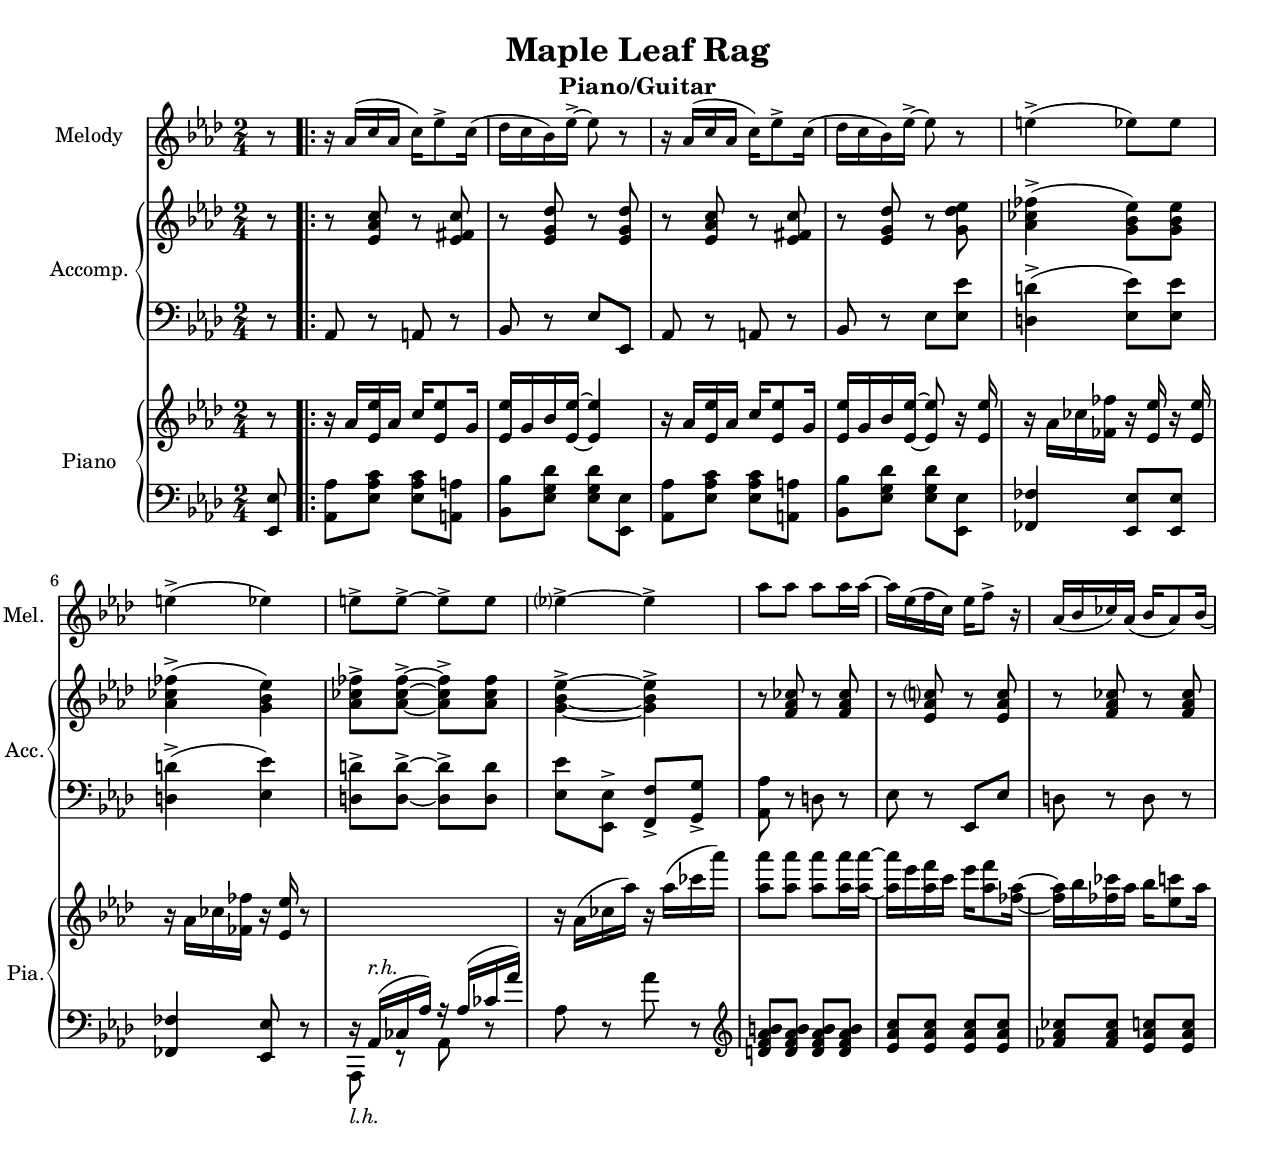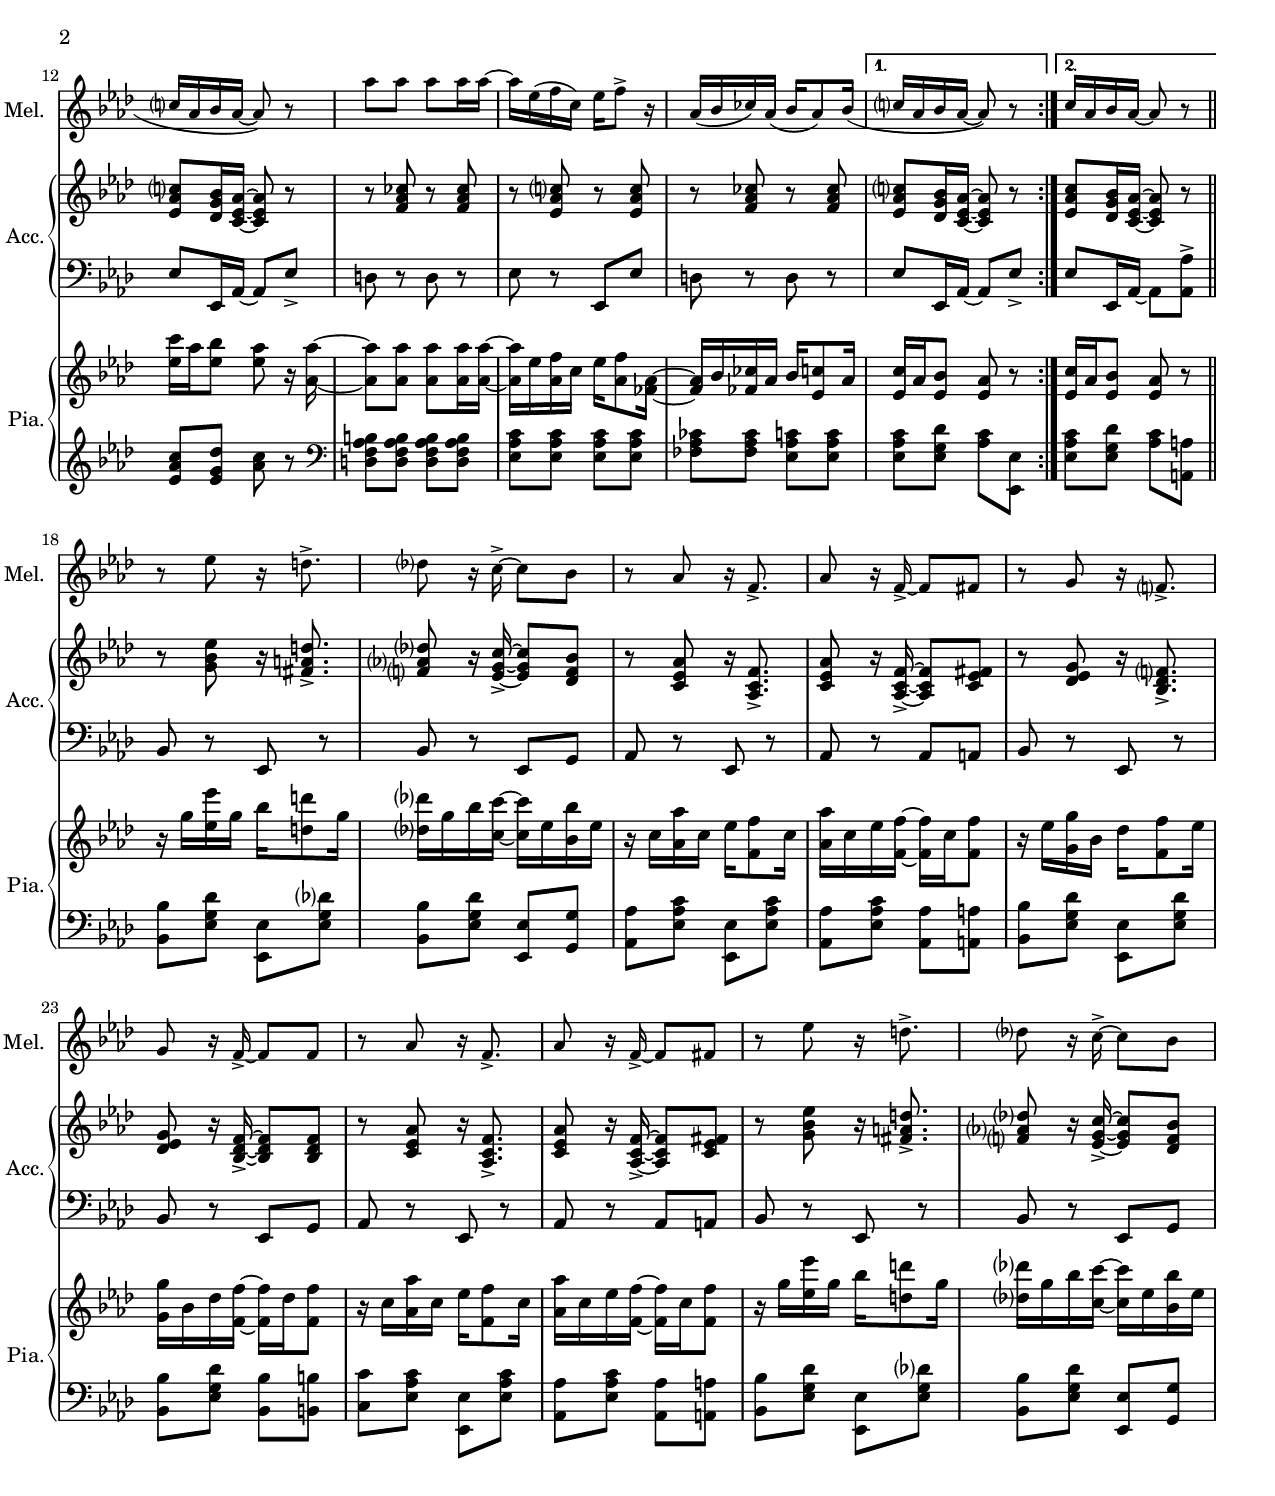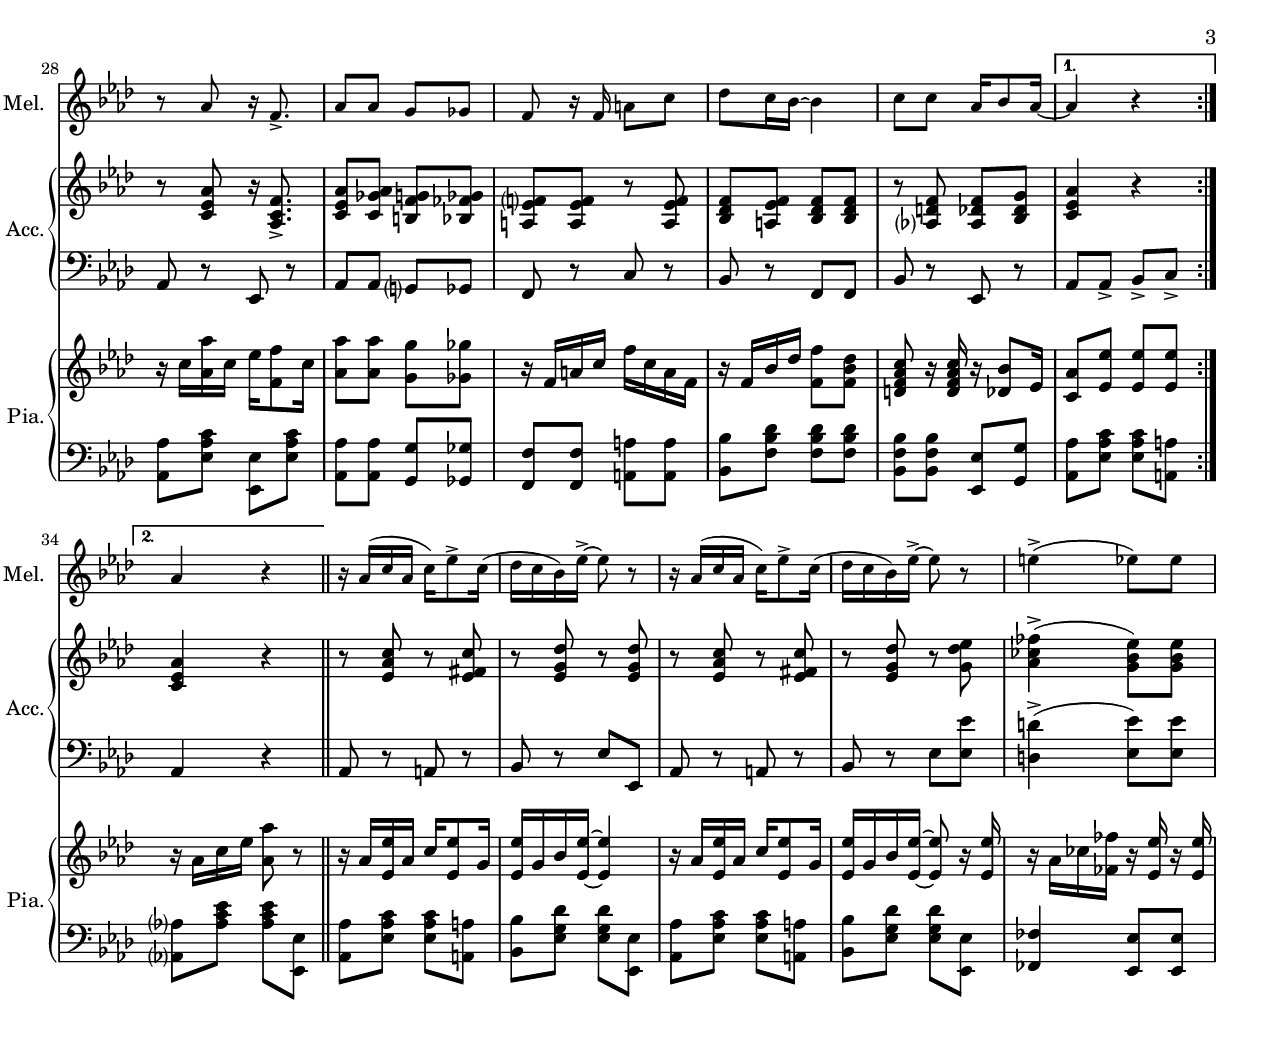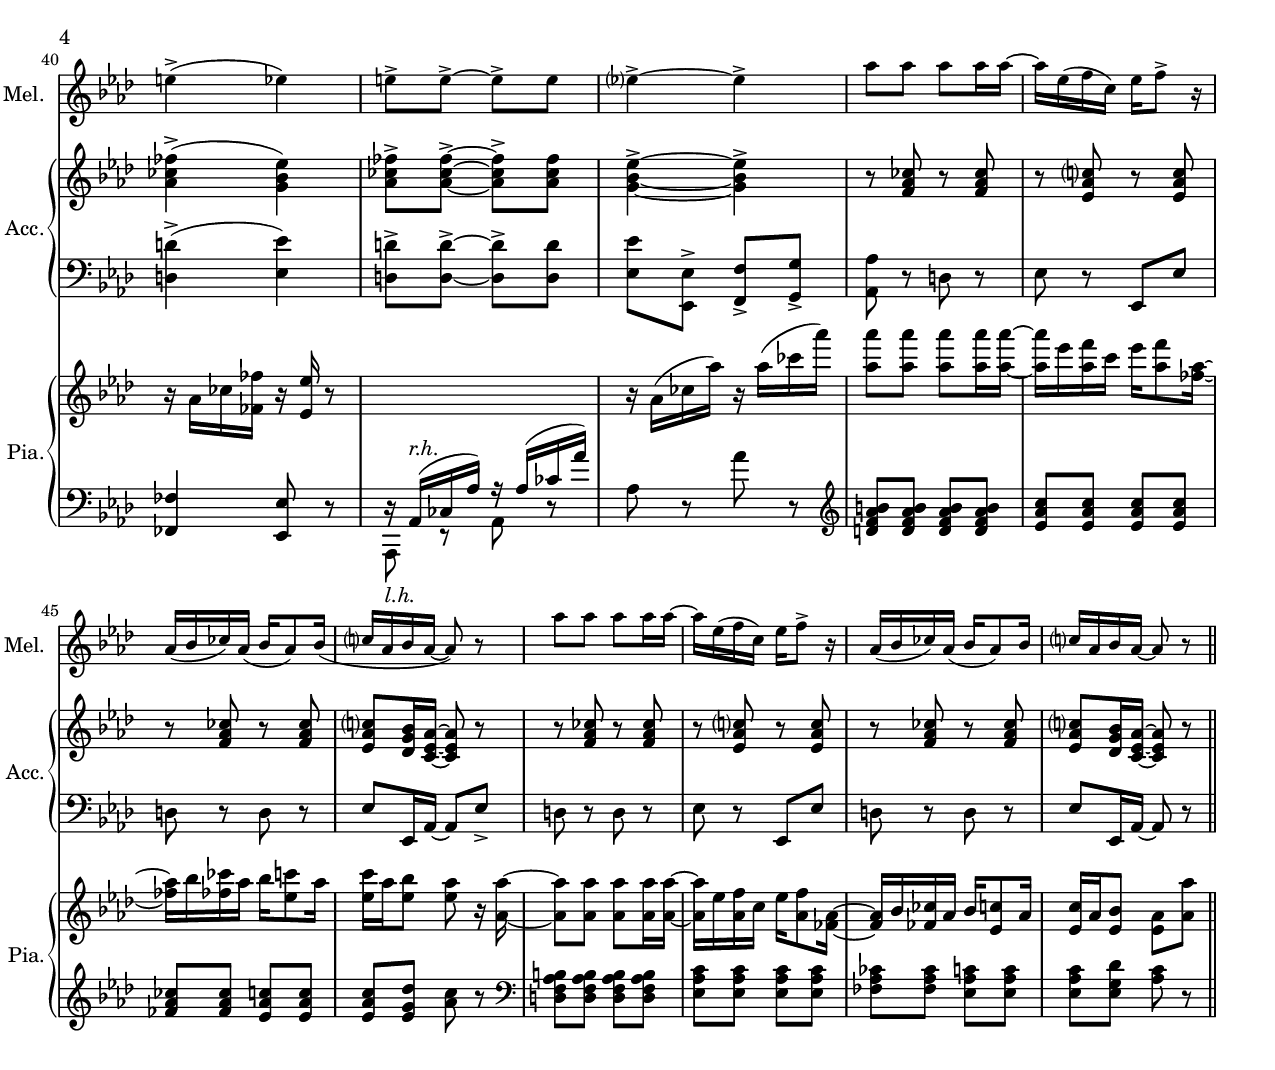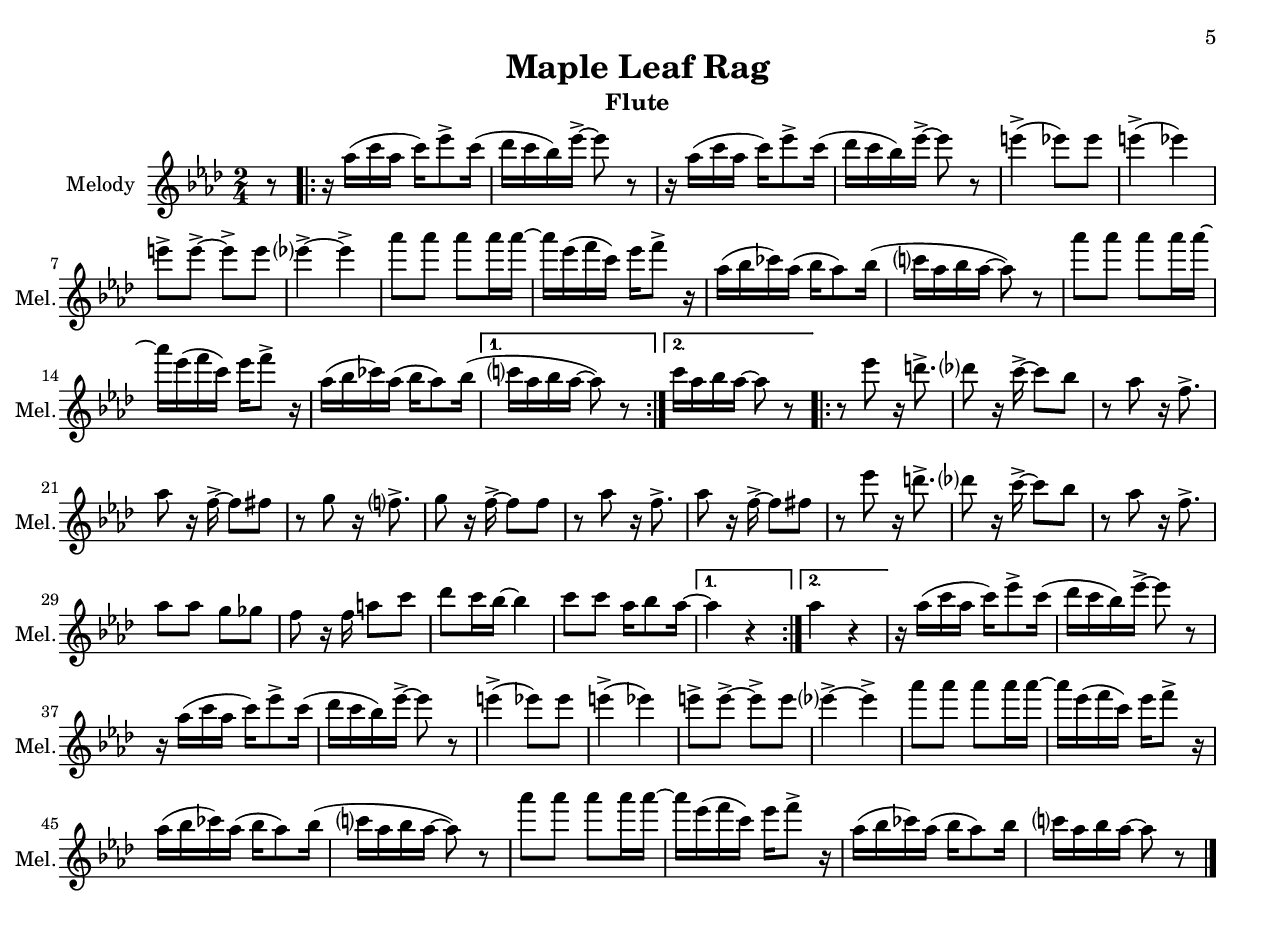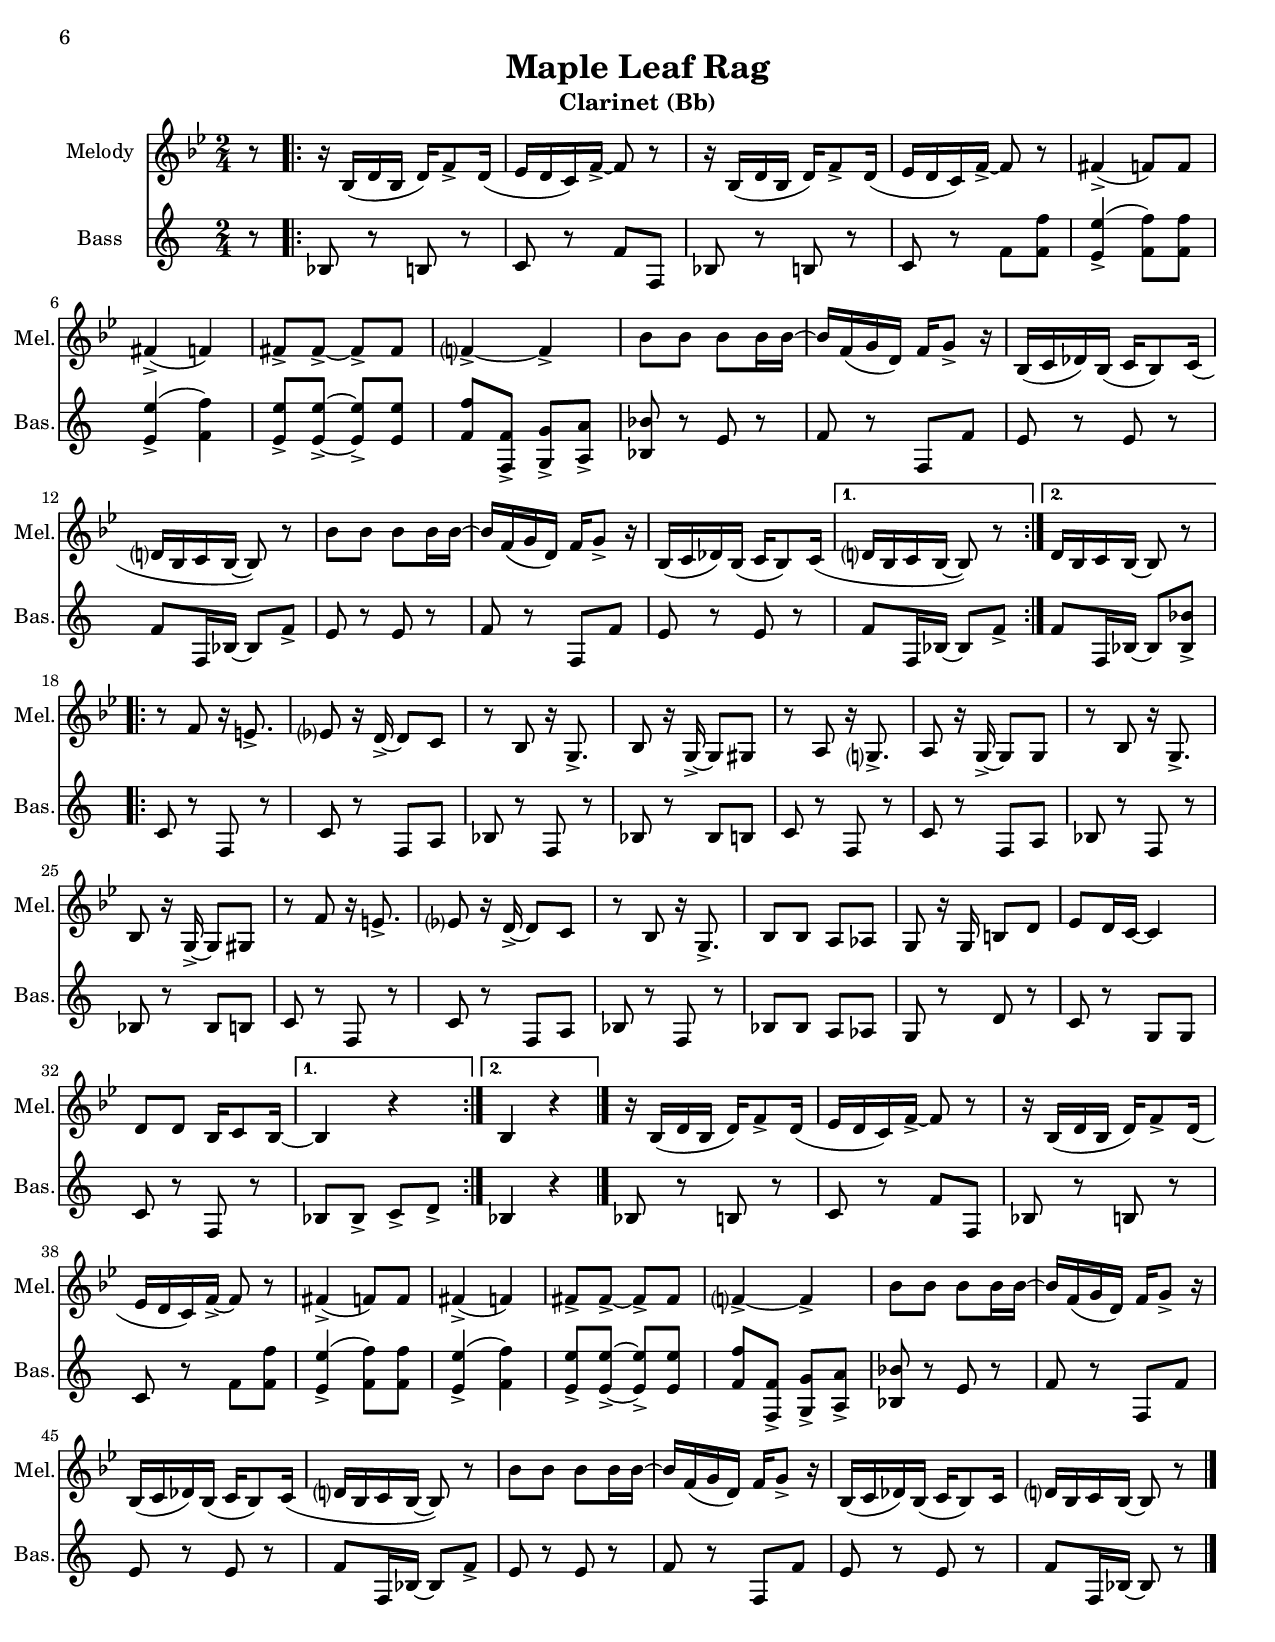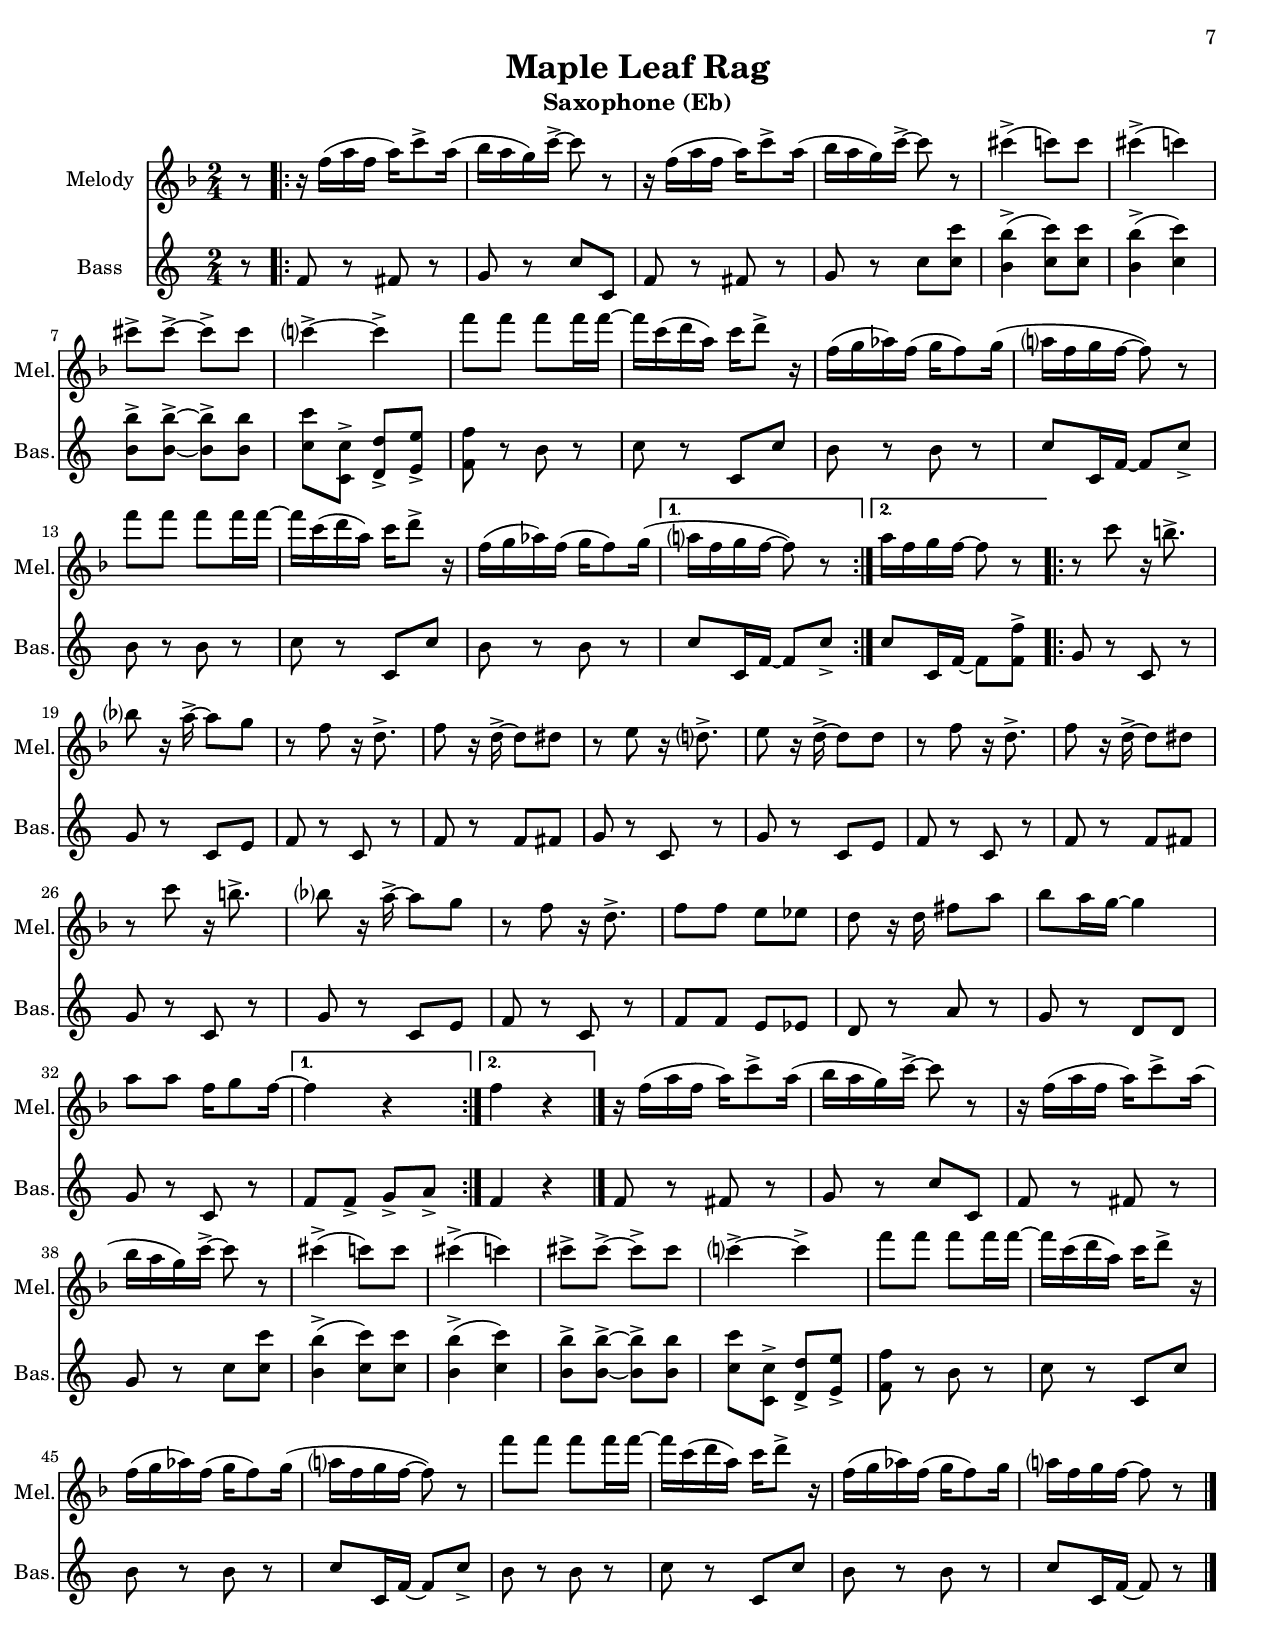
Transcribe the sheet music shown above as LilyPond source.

% -*- coding: utf-8; -*-
\version "2.10.33"
%%%%%%%%%%%%%%%%%%%%%%%%%%%%%%%%%%%%%%%%%%%%%%%%%%%%%%%%%%%%%%%%
% standard "guitar" chord notation

chExceptionMusic = {
  <c f g>1-\markup { \super "sus" }
  <c e g b>1-\markup { \super "maj7" }
  <c e g b d>1-\markup { \super "maj9" }
  <c ees ges>1-\markup { \super "dim" }
  <c ees ges beses>1-\markup { \super "dim7" }
}
chExceptionsShort =#(sequential-music-to-chord-exceptions chExceptionMusic #t)
chExceptions = #(append
  (sequential-music-to-chord-exceptions chExceptionMusic #t)
  ignatzekExceptions)

chordProperties = \sequential { 
    \set majorSevenSymbol = \markup { "maj7" }
    \set chordNameExceptions = #chExceptionsShort
}

\header {
  title = "Maple Leaf Rag"
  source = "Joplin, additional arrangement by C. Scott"
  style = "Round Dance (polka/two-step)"
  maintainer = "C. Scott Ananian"
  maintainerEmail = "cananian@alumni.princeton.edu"
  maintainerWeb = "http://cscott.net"
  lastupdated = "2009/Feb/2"
  meter = 240 % ???
}
#(set-default-paper-size "letter")
#(set-global-staff-size 18)

pianotopA = {
    r16 aes'16 <ees' ees''> aes' c'' <ees' ees''>8 g'16 |
    <ees' ees''>16 g' bes' <ees' ees''> ~ <ees' ees''>4 |
    r16 aes'16 <ees' ees''> aes' c'' <ees' ees''>8 g'16 |
    <ees' ees''>16 g' bes' <ees' ees''> ~ <ees' ees''>8 r16 <ees' ees''>16 |

    r16 aes'16 ces'' <fes' fes''> r <ees' ees''> r <ees' ees''> |
    r16 aes'16 ces'' <fes' fes''> r <ees' ees''> r8 |
    \change Staff = "lower" \stemUp \slurUp
    r16 aes,(^\markup{ \italic "r.h." } ces aes) r aes( ces' aes') |
    \change Staff = "upper" \stemNeutral \slurNeutral
    r16 aes'( ces'' aes'') r aes''( ces''' aes''') |

    <aes'' aes'''>8 <aes'' aes'''> <aes'' aes'''> <aes'' aes'''>16 <aes'' aes'''> ~ |
    <aes'' aes'''>16 ees''' <aes'' f'''> c''' ees''' <aes'' f'''>8 <aes'' fes''>16 ~ |
    <aes'' fes''>16 bes'' <fes'' ces'''> aes'' bes'' <ees'' c'''>8 aes''16 |
    <ees'' c'''>16 aes'' <ees'' bes''>8 <ees'' aes''> r16 <aes' aes''> ~ |

    <aes' aes''>8 <aes' aes''> <aes' aes''> <aes' aes''>16 <aes' aes''> ~ |
    <aes' aes''>16 ees'' <aes' f''> c'' ees'' <aes' f''>8 <aes' fes'>16 ~ |
    <aes' fes'>16 bes' <fes' ces''> aes' bes' <ees' c''>8 aes'16 |
}
pianotop = {
  \tag #'key \key aes \major
  \time 2/4

  \partial 8 r8
  \repeat volta 2 {
    \pianotopA
  }
  \alternative {
    { <ees' c''>16 aes' <ees' bes'>8 <ees' aes'> r8 | }
    { <ees' c''>16 aes' <ees' bes'>8 <ees' aes'> r8 \bar "||" | }
  }

  \repeat volta 2 {
    r16 g''16 <ees'' ees'''> g'' bes'' <d'' d'''>8 g''16 |
    <des'' des'''>16 g'' bes'' <c'' c'''> ~ <c'' c'''> ees'' <bes' bes''> ees'' |
    r16 c'' <aes' aes''> c'' ees'' <f' f''>8 c''16 |
    <aes' aes''>16 c'' ees'' <f' f''> ~ <f' f''> c'' <f' f''>8 |

    r16 ees'' <g' g''> bes' des'' <f' f''>8 ees''16 |
    <g' g''>16 bes' des'' <f' f''> ~ <f' f''> des'' <f' f''>8 |
    r16 c'' <aes' aes''> c'' ees'' <f' f''>8 c''16 |
    <aes' aes''>16 c'' ees'' <f' f''> ~ <f' f''> c'' <f' f''>8 |

    r16 g''16 <ees'' ees'''> g'' bes'' <d'' d'''>8 g''16 |
    <des'' des'''>16 g'' bes'' <c'' c'''> ~ <c'' c'''> ees'' <bes' bes''> ees'' |
    r16 c'' <aes' aes''> c'' ees'' <f' f''>8 c''16 |
    <aes' aes''>8 <aes' aes''> <g' g''> <ges' ges''> |

    r16 f' a' c'' f'' c'' a' f' |
    r16 f' bes' des'' <f' f''>8 <f' bes' des''> |
    <d' f' aes' c''>8 r16 <d' f' aes' c''> r16 <des' bes'>8 ees'16
  } \alternative {
    { <c' aes'>8 <ees' ees''> <ees' ees''> <ees' ees''> | }
    { r16 aes' c'' ees'' <aes' aes''>8 r8 \bar "||" | }
  }

  \pianotopA
  <ees' c''>16 aes' <ees' bes'>8 <ees' aes'> <aes' aes''> \bar "||" |
}

pianobotA = {
    <aes, aes>8 <ees aes c'> <ees aes c'> <a, a> |
    <bes, bes>8 <ees g des'> <ees g des'> <ees, ees> |
    <aes, aes>8 <ees aes c'> <ees aes c'> <a, a> |
    <bes, bes>8 <ees g des'> <ees g des'> <ees, ees> |
    <fes, fes>4 <ees, ees>8 <ees, ees> |
    <fes, fes>4 <ees, ees>8 r8 |
    \stemDown
    aes,,8_\markup{ \italic "l.h." } r aes, r |
    aes8 r aes' r |
    \stemNeutral
    \clef treble

    <d' f' aes' b'>8 <d' f' aes' b'> <d' f' aes' b'> <d' f' aes' b'> |
    <ees' aes' c''>8 <ees' aes' c''> <ees' aes' c''> <ees' aes' c''> |
    <fes' aes' ces''>8 <fes' aes' ces''> <ees' aes' c''> <ees' aes' c''> |
    <ees' aes' c''>8 <ees' g' des''> <aes' c''> r8 |
    \clef bass
    
    <d f aes b>8 <d f aes b> <d f aes b> <d f aes b> |
    <ees aes c'>8 <ees aes c'> <ees aes c'> <ees aes c'> |
    <fes aes ces'>8 <fes aes ces'> <ees aes c'> <ees aes c'> |
}
pianobot = {
  \tag #'key \key aes \major
  \time 2/4
  \partial 8 <ees ees,>8 |
  \repeat volta 2 {
    \pianobotA
  }
  \alternative {
    { <ees aes c'>8 <ees g des'> <aes c'> <ees, ees> | }
    { <ees aes c'>8 <ees g des'> <aes c'> <a, a> | }
  }

  \repeat volta 2 {
    <bes, bes>8 <ees g des'> <ees, ees> <ees g des'> |
    <bes, bes>8 <ees g des'> <ees, ees> <g, g> |
    <aes, aes>8 <ees aes c'> <ees, ees> <ees aes c'> |
    <aes, aes>8 <ees aes c'> <aes, aes> <a, a> |
    
    <bes, bes>8 <ees g des'> <ees, ees> <ees g des'> |
    <bes, bes>8 <ees g des'> <bes, bes> <b, b> |
    <c c'>8 <ees aes c'> <ees, ees> <ees aes c'> |
    <aes, aes>8 <ees aes c'> <aes, aes> <a, a> |
    
    <bes, bes>8 <ees g des'> <ees, ees> <ees g des'> |
    <bes, bes>8 <ees g des'> <ees, ees> <g, g> |
    <aes, aes>8 <ees aes c'> <ees, ees> <ees aes c'> |
    <aes, aes>8 <aes, aes> <g, g> <ges, ges> |

    <f, f>8 <f, f> <a, a> <a, a> |
    <bes, bes>8 <f bes des'> <f bes des'> <f bes des'> |
    <bes, f bes>8 <bes, f bes> <ees, ees> <g, g> |
  } \alternative {
    { <aes, aes>8 <ees aes c'> <ees aes c'> <a, a> | }
    { <aes, aes>8 <aes c' ees'> <aes c' ees'> <ees, ees> | }
  }
  \pianobotA
  <ees aes c'>8 <ees g des'> <aes c'> r8 | 

}

melodyA = {
  r16 aes'( c'' aes' c'') ees''8-\accent c''16( |
  des''16 c'' bes') ees''-\accent ~ ees''8 r  |
  r16 aes'( c'' aes' c'') ees''8-\accent c''16( |
%% 5
  des''16 c'' bes') ees''-\accent ~ ees''8 r  |
  e''4-\accent( ees''8) ees''  |
  e''4-\accent( ees'')  |
  e''8-\accent e''-\accent ~ e''-\accent e''  |
  ees''4-\accent ~ ees''-\accent  |
%% 10
  aes''8 aes'' aes'' aes''16 aes'' ~  |
  aes''16 ees''( f'' c'') ees'' f''8-\accent r16  |
  aes'16( bes' ces'') aes'( bes' aes'8) bes' 16(  |
  c''16 aes' bes' aes' ~ aes'8) r  |
  aes''8 aes'' aes'' aes''16 aes'' ~  |
%% 15
  aes''16 ees''( f'' c'') ees'' f''8-\accent r16  |
  aes'16( bes' ces'') aes'( bes' aes'8)
}
melody = {
  \tag #'key \key aes \major
  \time 2/4

  \partial 8 r8
  \repeat volta 2 {
    \melodyA bes'16(
  }
  \alternative {
    { c''16 aes' bes' aes' ~ aes'8 ) r  | }
    { c''16 aes' bes' aes' ~ aes'8 r  | }
  }
  \repeat volta 2 {
    r8 ees'' r16 d''8.-\accent  |
    %% 20
    des''8 r16 c''-\accent ~ c''8 bes'  |
    r8 aes' r16 f'8.-\accent  |
    aes'8 r16 f'-\accent ~ f'8 fis'  |
    r8 g' r16 f' 8.-\accent  |
    g'8 r16 f'-\accent ~ f'8 f'  |
    %% 25
    r8 aes' r16 f'8.-\accent  |
    aes' 8 r16 f'-\accent ~ f'8 fis'  |
    r8 ees'' r16 d''8.-\accent  |
    des''8 r16 c''-\accent ~ c''8 bes'  |
    r8 aes' r16 f'8.-\accent  |
    %% 30
    aes'8 aes' g' ges'  |
    f'8 r16 f' a'8 c''  |
    des''8 c''16 bes' ~ bes'4  |
    c''8 c'' aes'16 bes'8 aes'16 ~  |
  } \alternative {
    { aes'4 r  | }
    { aes'4 r  | }
  }
  \melodyA  bes'16
  c''16 aes' bes' aes' ~ aes'8 r  |
  \bar "|."
}

trebleA = {
  r8 < ees' aes' c'' > r < ees' c'' fis' >  |
  r8 < ees' g' des'' > r < des'' g' ees' >  |
  r8 < c'' ees' aes' > r < c'' fis' ees' >  |
  %% 5
  r8 < des'' g' ees' > r < g' des'' ees'' >  |
  < aes' ces'' fes'' >4-\accent( < g' bes' ees'' >8) < ees'' g' bes' >  |
  < fes'' aes' ces'' >4-\accent( < g' bes' ees'' >)  |
  < aes' ces'' fes'' >8-\accent < aes' ces'' fes'' >-\accent ~ < aes' ces'' fes'' >-\accent < fes'' ces'' aes' >  |
  < g' bes' ees'' >4-\accent ~ < g' bes' ees'' >-\accent  |
  %% 10
  r8 < f' aes' ces'' > r < ces'' aes' f' >  |
  r8 < ees' aes' c'' > r < c'' ees' aes' >  |
  r8 < ces'' aes' f' > r < ces'' aes' f' >  |
  < c'' ees' aes' >8 < bes' g' des' >16 < aes' ees' c' > ~ < c' ees' aes' >8 r  |
  r8 < ces'' aes' f' > r < ces'' f' aes' >  |
  %% 15
  r8 < c'' aes' ees' > r < c'' ees' aes' >  |
  r8 < ces'' f' aes' > r < ces'' f' aes' >  |
}
treble = {
  \tag #'key \key aes \major
  \time 2/4

  \partial 8 r8
  \repeat volta 2 {
    \trebleA
  }
  \alternative {
    { < c'' aes' ees' >8 < des' bes' g' >16 < c' aes' ees' > ~ < aes' ees' c' >8 r  | }
    { < c'' ees' aes' >8 < des' bes' g' >16 < c' aes' ees' > ~ < aes' c' ees' >8 r  | }
  }

  \repeat volta 2 {
    r8 < ees'' bes' g' > r16 < d'' fis' a' >8.-\accent  |
    %% 20
    < des'' aes' f' >8 r16 < c'' g' ees' >-\accent ~ < ees' g' c'' >8 < des' f' bes' >  |
    r8 < c' ees' aes' > r16 < aes c' f' >8.-\accent  |
    < aes' c' ees' >8 r16 < f' c' aes >-\accent ~ < aes c' f' >8 < fis' c' ees' >  |
    r8 < des' ees' g' > r16 < f' des' bes >8.-\accent  |
    < g' ees' des' >8 r16 < f' des' bes >-\accent ~ < f' des' bes >8 < f' bes des' >  |
    %% 25
    r8 < aes' c' ees' > r16 < f' aes c' >8.-\accent  |
    < aes' ees' c' >8 r16 < f' c' aes >-\accent ~ < f' c' aes >8 < fis' c' ees' >  |
    r8 < ees'' bes' g' > r16 < d'' a' fis' >8.-\accent  |
    < des'' f' aes' >8 r16 < c'' g' ees' >-\accent ~ < c'' g' ees' >8 < bes' f' des' >  |
    r8 < aes' ees' c' > r16 < f' c' aes >8.-\accent  |
    %% 30
    < aes' ees' c' >8 < c' ges' aes' > < b g' f' > < bes fes' ges' >  |
    < f' ees' a >8 < f' a ees' > r < f' a ees' >  |
    < f' des' bes >8 < f' ees' a > < f' bes des' > < f' bes des' >  |
    r8 < f' d' aes > < f' des' aes > < g' des' bes >  |
  } \alternative {
    { < c' ees' aes' >4 r  | }
    { < c' ees' aes' >4 r  | }
  }
  \trebleA
  < c'' aes' ees' >8 < des' bes' g' >16 < c' aes' ees' > ~ < aes' ees' c' >8 r  |
  \bar "|."
}
bassA = {
  aes,8 r a, r  |
  bes,8 r ees ees,  |
  aes,8 r a, r  |
  %% 5
  bes,8 r ees < ees ees' >  |
  < d' d >4-\accent( < ees' ees >8) < ees' ees >  |
  < d' d >4-\accent( < ees' ees >)  |
  < d d' >8-\accent < d' d >-\accent ~ < d' d >-\accent < d' d >  |
  < ees' ees > 8 < ees ees, >-\accent < f f, >-\accent < g g, >-\accent  |
  %% 10
  < aes aes, > 8 r d r  |
  ees 8 r ees, ees  |
  d 8 r d r  |
  ees 8 ees, 16 aes, _~ aes, 8 ees-\accent  |
  d 8 r d r  |
  %% 15
  ees 8 r ees, ees  |
  d 8 r d r  |
}
bass = {
  \tag #'key \key aes \major
  \time 2/4
  
  \partial 8 r8
  \repeat volta 2 {
    \bassA
  }
  \alternative {
    { ees8 ees,16 aes, ~ aes,8 ees-\accent  | }
    { ees8 ees,16 aes, ~ aes,8 < aes aes, >-\accent  | }
  }
  \repeat volta 2 {
    bes,8 r ees, r  |
    %% 20
    bes,8 r ees, g,  |
    aes,8 r ees, r  |
    aes,8 r aes, a,  |
    bes,8 r ees, r  |
    bes,8 r ees, g,  |
    %% 25
    aes,8 r ees, r  |
    aes,8 r aes, a,  |
    bes,8 r ees, r  |
    bes,8 r ees, g,  |
    aes,8 r ees, r  |
    %% 30
    aes,8 aes, g, ges,  |
    f,8 r c r  |
    bes,8 r f, f,  |
    bes,8 r ees, r  |
  }
  \alternative {
    { aes,8 aes,-\accent bes,-\accent c-\accent  | }
    { aes,4 r \bar "|." }
  }
  | \bassA |
  ees8 ees,16 aes, ~ aes,8 r  |
}

\paper {
  scoreTitleMarkup = \bookTitleMarkup
  bookTitleMarkup = \markup {}
  ragged-bottom = ##t
  %annotate-spacing = ##t
}

% combined score
%{
\score {
  <<
    \context ChordNames {
         \set chordChanges = ##t
         \harmonies
    }
    \context Staff = melody <<
      #(set-accidental-style 'modern-cautionary)
      \set Staff.instrumentName = "Melody"
      \set Staff.shortInstrumentName = "Mel."
      \context Voice = melody { \small\melody }
      \context Lyrics = firstverse \lyricsto melody \wordsA
      \context Lyrics = secondverse \lyricsto melody \wordsB
    >>
    \context PianoStaff <<
      #(set-accidental-style 'piano-cautionary)
      \context Staff = upper <<
	\set Staff.instrumentName = \markup{ \column { "Soprano/" "Alto" } }
	\set Staff.shortInstrumentName = "S/A"
	\set Staff.printPartCombineTexts = ##f
	\partcombine {\melody} {\alto}
      >>
      \context Staff = lower <<
	%\set Staff.printPartCombineTexts = ##f
	\set Staff.instrumentName = "Bass"
	\set Staff.shortInstrumentName = "Bas."
	\clef bass
	\keepWithTag #'n \bass
      >>
    >>
    \new Staff <<
	\clef bass
	\key bes \major \time 4/4
	\transpose c c,, \harmonies
    >>
    \new Staff <<
      \set Staff.instrumentName = \markup{ \column{ "Banjo" "capo'd" "to A" } }
      \set Staff.shortInstrumentName = "Ban."
      \transpose bes a \banjo
    >>
    \new TabStaff <<
      \set TabStaff.stringTunings = #bass-tuning
      \set Staff.instrumentName = "Bass"
      \set Staff.shortInstrumentName = "Bas."
      \removeWithTag #'key \keepWithTag #'n \bass
    >>
    \new PianoStaff <<
      #(set-accidental-style 'piano-cautionary)
      \set PianoStaff.instrumentName = \markup { "Piano" }
      \set PianoStaff.shortInstrumentName = \markup { "Pia." }
      \context Staff = upper << \pianotop >>
      \context Staff = lower << \clef bass \pianobot >>
    >>
  >>
  \layout { }
  \header {
    instrument = "Combined Score"
  }
}
%}
				
% piano/guitar score
\score {
  <<
%{
    \context ChordNames {
         \set chordChanges = ##t
         \harmonies
    }
%}
    \new Staff <<
      #(set-accidental-style 'modern-cautionary)
      \set Staff.instrumentName = "Melody"
      \set Staff.shortInstrumentName = "Mel."
      \new Voice = melody {
	\small{\melody}
      }
    >>
%{
    \new Lyrics \lyricsto "melody" { \small\wordsA }
    %\new Lyrics \lyricsto "melody" { \small\wordsB }
%}
    \new PianoStaff <<
      #(set-accidental-style 'piano-cautionary)
      \set PianoStaff.instrumentName = \markup { "Accomp." }
      \set PianoStaff.shortInstrumentName = \markup { "Acc." }
      \context Staff = upper << \time 2/4 \treble >>
      \context Staff = lower << \clef bass \bass >>
    >>
    \new PianoStaff <<
      #(set-accidental-style 'piano-cautionary)
      \set PianoStaff.instrumentName = \markup { "Piano" }
      \set PianoStaff.shortInstrumentName = \markup { "Pia." }
      \context Staff = upper << \time 2/4 \pianotop >>
      \context Staff = lower << \clef bass \pianobot >>
    >>
  >>
  \layout { }
  \header {
    instrument = "Piano/Guitar"
    breakbefore=##t
  }
}

% flute score
\score {
  <<
%{
    \context ChordNames {
         \set chordChanges = ##t
         \harmonies
    }
%}
    \context Voice = fluteA {
      #(set-accidental-style 'modern-cautionary)
      \set Staff.instrumentName = "Melody"
      \set Staff.shortInstrumentName = "Mel."
      \new Voice = melody {
	\transpose c c' { \melody }
      }
    }
%{
    \new Lyrics \lyricsto "melody" { \words }
    \context Staff = fluteB {
      #(set-accidental-style 'modern-cautionary)
      \set Staff.instrumentName = "Alto"
      \set Staff.shortInstrumentName = "Alt."
      \transpose c c' { \alto \transpose c c, \altotag }
    }
%}
  >>
  \header {
    instrument = "Flute"
    breakbefore=##t
  }
}

% clarinet score
\score {
  <<
%{
    \context ChordNames {
         \set chordChanges = ##t
         \transpose bes c \harmonies
    }
%}
    \context Staff = clarinetA {
      #(set-accidental-style 'modern-cautionary)
      \set Staff.instrumentName = "Melody"
      \set Staff.shortInstrumentName = "Mel."
      \new Voice = melody {
	\transpose bes c { \melody }
      }
    }
%{
    \new Lyrics \lyricsto "melody" { \words }
    \context Staff = clarinetB {
      #(set-accidental-style 'modern-cautionary)
      \set Staff.instrumentName = "Alto"
      \set Staff.shortInstrumentName = "Alt."
      \transpose bes c { \altoclar \altotag }
    }
%}
    \context Staff = clarinetC {
      #(set-accidental-style 'modern-cautionary)
      \set Staff.instrumentName = "Bass"
      \set Staff.shortInstrumentName = "Bas."
      \transpose bes c''
      \keepWithTag #'c \bass
    }
  >>
  \header {
    instrument = "Clarinet (Bb)"
    breakbefore=##t
  }
}

% saxophone score
\score {
  <<
%{
    \context ChordNames {
         \set chordChanges = ##t
         \transpose ees c \harmonies
    }
%}
    \context Staff = saxA {
      #(set-accidental-style 'modern-cautionary)
      \set Staff.instrumentName = "Melody"
      \set Staff.shortInstrumentName = "Mel."
      \new Voice = melody {
	\transpose ees c' { \melody }
      }
    }
%{
    \new Lyrics \lyricsto "melody" { \words }
    \context Staff = saxB {
      #(set-accidental-style 'modern-cautionary)
      \set Staff.instrumentName = "Alto"
      \set Staff.shortInstrumentName = "Alt."
      \new Voice = alto {
	\transpose ees c' { \alto \transpose c c, \altotag }
      }
    }
%}
    \context Staff = saxC {
      #(set-accidental-style 'modern-cautionary)
      \set Staff.instrumentName = "Bass"
      \set Staff.shortInstrumentName = "Bas."
      \transpose ees c''
      \keepWithTag #'s \bass
    }
  >>
  \header {
    instrument = "Saxophone (Eb)"
    breakbefore=##t
  }
}


% midi score.
\score {
  \unfoldRepeats
  \context PianoStaff <<
    \context Staff=melody << 
       \set Staff.midiInstrument = "fiddle"
       r1 { \melody }
     >>
%{
    \context Staff=alto << 
       \set Staff.midiInstrument = "fiddle"
       r1 { \alto \altotag }
     >>
%}
    \context Staff=bass <<
      \set Staff.midiInstrument = "acoustic bass"
      r1\ff
      %\transpose c c'
      \keepWithTag #'n \bass
    >>
%{
    \context Staff=chords <<
      \set Staff.midiInstrument = "pizzicato strings"
      r1\pp
      \harmonies
    >>
    \context Staff=banjo <<
      \set Staff.midiInstrument = "banjo"
      r1\pp
      \banjo
    >>
%}
    \context Staff=upper <<
      \set Staff.midiInstrument = "acoustic grand"
      r1
      \pianotop
    >>
    \context Staff=lower <<
      \set Staff.midiInstrument = "acoustic grand"
      r1
      \pianobot
    >>
  >>
  
  \midi {
    \context {
      \Score
      tempoWholesPerMinute = #(ly:make-moment 110 4)
      }
    }
}
